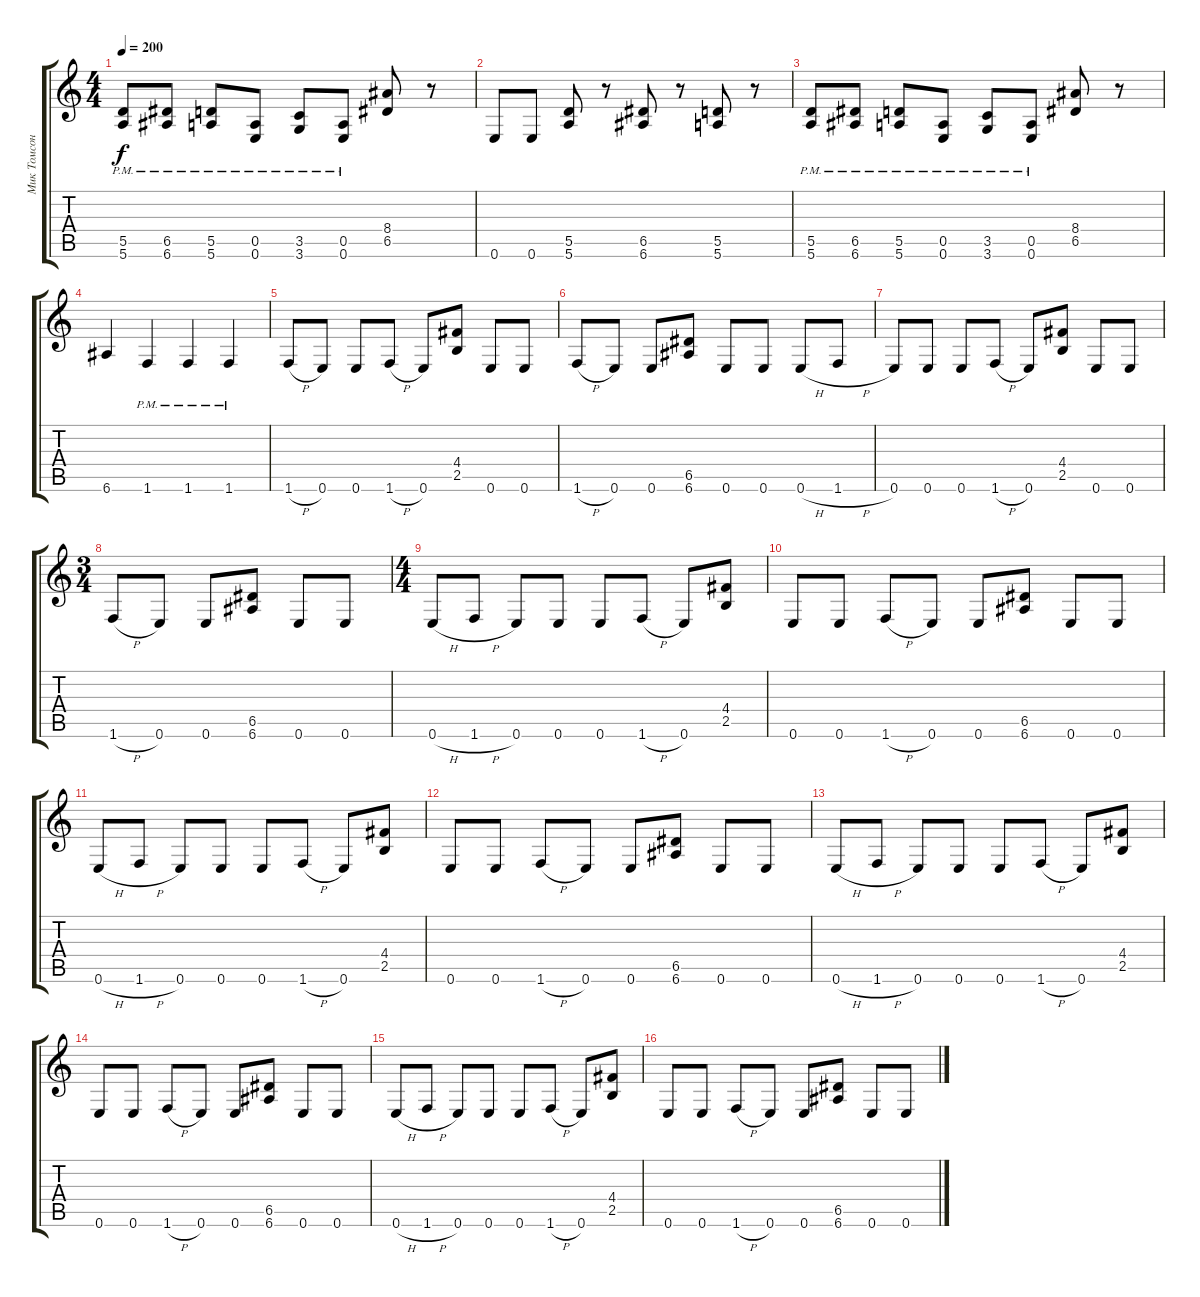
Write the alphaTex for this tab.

\track ("Мик Томсон" "Мик Томсон") {instrument distortionguitar}
\staff {score tabs}
\tuning (E4 B3 G3 D3 A2 E2) {hide}
\ts (4 4)
\tempo 200
\clef g2
\ks c
(5.5 5.6{pm}).8{dy f} (6.5 6.6{pm}).8 (5.5 5.6{pm}).8 (0.5 0.6{pm}).8 (3.5 3.6{pm}).8 (0.5 0.6{pm}).8 (8.4 6.5).8 r.8 |
0.6.8 0.6.8 (5.5 5.6).8 r.8 (6.5 6.6).8 r.8 (5.5 5.6).8 r.8 |
(5.5 5.6{pm}).8 (6.5 6.6{pm}).8 (5.5 5.6{pm}).8 (0.5 0.6{pm}).8 (3.5 3.6{pm}).8 (0.5 0.6{pm}).8 (8.4 6.5).8 r.8 |
6.6.4 1.6{pm}.4 1.6{pm}.4 1.6{pm}.4 |
1.6{h}.8 0.6.8 0.6.8 1.6{h}.8 0.6.8 (4.4 2.5).8 0.6.8 0.6.8 |
1.6{h}.8 0.6.8 0.6.8 (6.5 6.6).8 0.6.8 0.6.8 0.6{h}.8 1.6{h}.8 |
0.6.8 0.6.8 0.6.8 1.6{h}.8 0.6.8 (4.4 2.5).8 0.6.8 0.6.8 |
\ts (3 4)
1.6{h}.8 0.6.8 0.6.8 (6.5 6.6).8 0.6.8 0.6.8 |
\ts (4 4)
0.6{h}.8 1.6{h}.8 0.6.8 0.6.8 0.6.8 1.6{h}.8 0.6.8 (4.4 2.5).8 |
0.6.8 0.6.8 1.6{h}.8 0.6.8 0.6.8 (6.5 6.6).8 0.6.8 0.6.8 |
0.6{h}.8 1.6{h}.8 0.6.8 0.6.8 0.6.8 1.6{h}.8 0.6.8 (4.4 2.5).8 |
0.6.8 0.6.8 1.6{h}.8 0.6.8 0.6.8 (6.5 6.6).8 0.6.8 0.6.8 |
0.6{h}.8 1.6{h}.8 0.6.8 0.6.8 0.6.8 1.6{h}.8 0.6.8 (4.4 2.5).8 |
0.6.8 0.6.8 1.6{h}.8 0.6.8 0.6.8 (6.5 6.6).8 0.6.8 0.6.8 |
0.6{h}.8 1.6{h}.8 0.6.8 0.6.8 0.6.8 1.6{h}.8 0.6.8 (4.4 2.5).8 |
0.6.8 0.6.8 1.6{h}.8 0.6.8 0.6.8 (6.5 6.6).8 0.6.8 0.6.8
